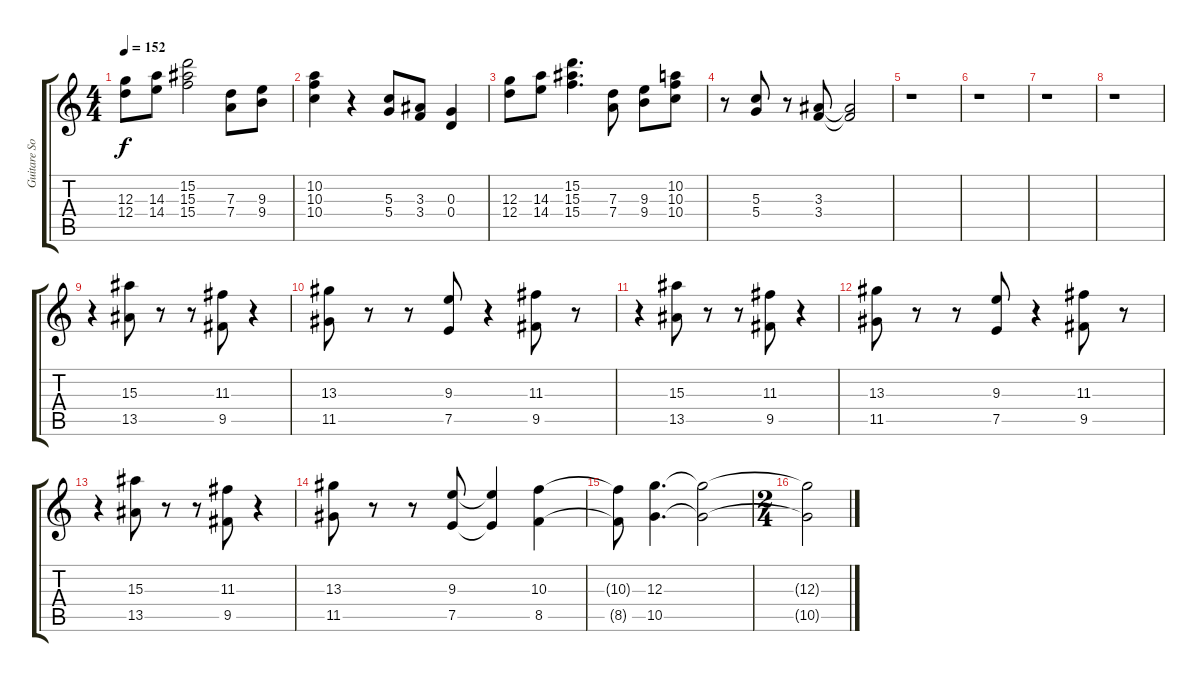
\track ("Guitare Solo (Slash)" "Guitare So") {instrument electricguitarjazz}
\staff {score tabs}
\tuning (E4 B3 G3 D3 A2 E2) {hide}
\ts (4 4)
\tempo 152
\clef g2
\ks c
(12.3 12.4).8{dy f} (14.3 14.4).8 (15.2 15.3 15.4).2 (7.3 7.4).8 (9.3 9.4).8 |
(10.2 10.3 10.4).4 r.4 (5.3 5.4).8 (3.3 3.4).8 (0.3 0.4).4 |
(12.3 12.4).8 (14.3 14.4).8 (15.2 15.3 15.4).4{d} (7.3 7.4).8 (9.3 9.4).8 (10.2 10.3 10.4).8 |
r.8 (5.3 5.4).8 r.8 (3.3 3.4).8 (3.3{t} 3.4{t}).2 |
r.1 |
r.1 |
r.1 |
r.1 |
r.4 (15.3 13.5).8 r.8 r.8 (11.3 9.5).8 r.4 |
(13.3 11.5).8 r.8 r.8 (9.3 7.5).8 r.4 (11.3 9.5).8 r.8 |
r.4 (15.3 13.5).8 r.8 r.8 (11.3 9.5).8 r.4 |
(13.3 11.5).8 r.8 r.8 (9.3 7.5).8 r.4 (11.3 9.5).8 r.8 |
r.4 (15.3 13.5).8 r.8 r.8 (11.3 9.5).8 r.4 |
(13.3 11.5).8 r.8 r.8 (9.3 7.5).8 (9.3{t} 7.5{t}).4 (10.3 8.5).4 |
(10.3{t} 8.5{t}).8 (12.3 10.5).4{d} (12.3{t} 10.5{t}).2 |
\ts (2 4)
(12.3{t} 10.5{t}).2
